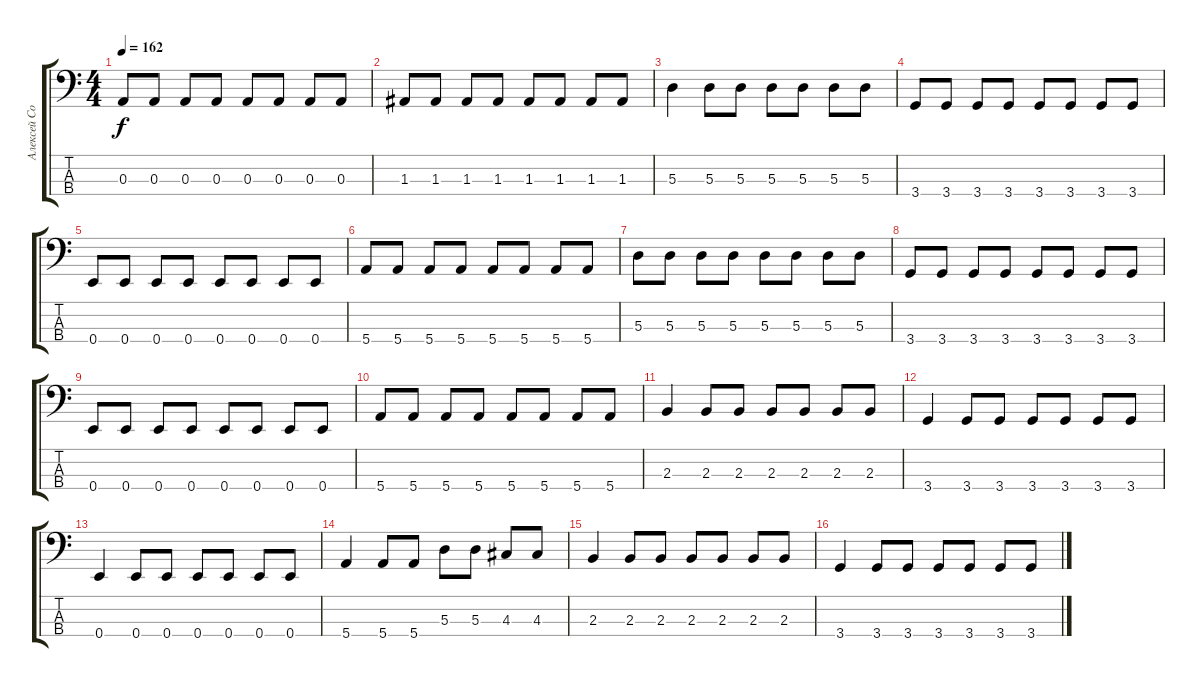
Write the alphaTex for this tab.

\track ("Алексей Соловьев" "Алексей Со") {instrument electricbasspick}
\staff {score tabs}
\tuning (G2 D2 A1 E1) {hide}
\ts (4 4)
\tempo 162
\clef f4
\ks c
0.3.8{dy f} 0.3.8 0.3.8 0.3.8 0.3.8 0.3.8 0.3.8 0.3.8 |
1.3.8 1.3.8 1.3.8 1.3.8 1.3.8 1.3.8 1.3.8 1.3.8 |
5.3.4 5.3.8 5.3.8 5.3.8 5.3.8 5.3.8 5.3.8 |
3.4.8 3.4.8 3.4.8 3.4.8 3.4.8 3.4.8 3.4.8 3.4.8 |
0.4.8 0.4.8 0.4.8 0.4.8 0.4.8 0.4.8 0.4.8 0.4.8 |
5.4.8 5.4.8 5.4.8 5.4.8 5.4.8 5.4.8 5.4.8 5.4.8 |
5.3.8 5.3.8 5.3.8 5.3.8 5.3.8 5.3.8 5.3.8 5.3.8 |
3.4.8 3.4.8 3.4.8 3.4.8 3.4.8 3.4.8 3.4.8 3.4.8 |
0.4.8 0.4.8 0.4.8 0.4.8 0.4.8 0.4.8 0.4.8 0.4.8 |
5.4.8 5.4.8 5.4.8 5.4.8 5.4.8 5.4.8 5.4.8 5.4.8 |
2.3.4 2.3.8 2.3.8 2.3.8 2.3.8 2.3.8 2.3.8 |
3.4.4 3.4.8 3.4.8 3.4.8 3.4.8 3.4.8 3.4.8 |
0.4.4 0.4.8 0.4.8 0.4.8 0.4.8 0.4.8 0.4.8 |
5.4.4 5.4.8 5.4.8 5.3.8 5.3.8 4.3.8 4.3.8 |
2.3.4 2.3.8 2.3.8 2.3.8 2.3.8 2.3.8 2.3.8 |
3.4.4 3.4.8 3.4.8 3.4.8 3.4.8 3.4.8 3.4.8
